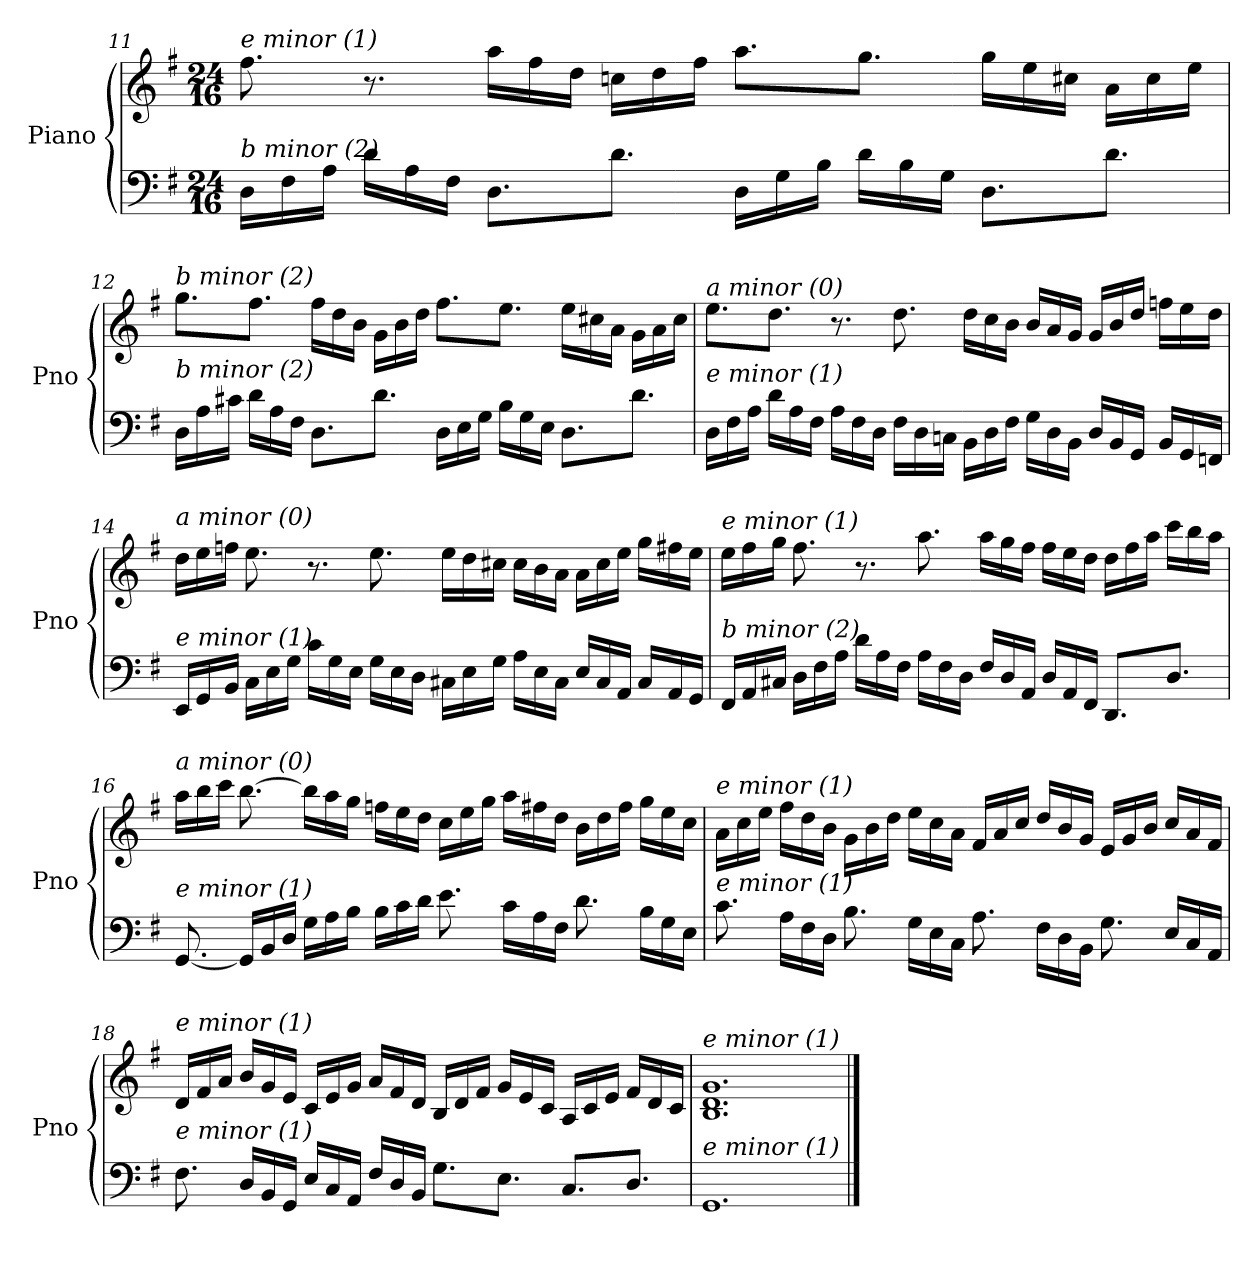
**kern	**kern
*part1	*part1
*staff2	*staff1
*I"Piano	*
*I'Pno	*
!!LO:PB:g=z
*clefF4	*clefG2
*k[f#]	*k[f#]
*G:	*G:
*M24/16	*M24/16
=11	=11
!	!LO:TX:i:t=e minor (1)
!LO:TX:i:t=b minor (2)	!
16D\LL	8.ff#\
16F#\	.
16A\JJ	.
16d\LL	8.r
16A\	.
16F#\JJ	.
8.D\L	16aa\LL
.	16ff#\
.	16dd\JJ
8.d\J	16ccn\LL
.	16dd\
.	16ff#\JJ
16D\LL	8.aa\L
16G\	.
16B\JJ	.
16d\LL	8.gg\J
16B\	.
16G\JJ	.
8.D\L	16gg\LL
.	16ee\
.	16cc#X\JJ
8.d\J	16a\LL
.	16cc#\
.	16ee\JJ
!!LO:LB:g=z
=12	=12
!	!LO:TX:i:t=b minor (2)
!LO:TX:i:t=b minor (2)	!
16D\LL	8.gg\L
16A\	.
16c#X\JJ	.
16d\LL	8.ff#\J
16A\	.
16F#\JJ	.
8.D\L	16ff#\LL
.	16dd\
.	16b\JJ
8.d\J	16g\LL
.	16b\
.	16dd\JJ
16D\LL	8.ff#\L
16E\	.
16G\JJ	.
16B\LL	8.ee\J
16G\	.
16E\JJ	.
8.D\L	16ee\LL
.	16cc#X\
.	16a\JJ
8.d\J	16g\LL
.	16a\
.	16cc#\JJ
!!LO:LB:g=z
=13	=13
!	!LO:TX:i:t=a minor (0)
!LO:TX:i:t=e minor (1)	!
16D\LL	8.ee\L
16F#\	.
16A\JJ	.
16d\LL	8.dd\J
16A\	.
16F#\JJ	.
16A\LL	8.r
16F#\	.
16D\JJ	.
16F#\LL	8.dd\
16D\	.
16Cn\JJ	.
16BB\LL	16dd\LL
16D\	16cc\
16F#\JJ	16b\JJ
16G\LL	16b/LL
16D\	16a/
16BB\JJ	16g/JJ
16D/LL	16g/LL
16BB/	16b/
16GG/JJ	16dd/JJ
16BB/LL	16ffn\LL
16GG/	16ee\
16FFn/JJ	16dd\JJ
!!LO:LB:g=z
=14	=14
!	!LO:TX:i:t=a minor (0)
!LO:TX:i:t=e minor (1)	!
16EE/LL	16dd\LL
16GG/	16ee\
16BB/JJ	16ffn\JJ
16C\LL	8.ee\
16E\	.
16G\JJ	.
16c\LL	8.r
16G\	.
16E\JJ	.
16G\LL	8.ee\
16E\	.
16D\JJ	.
16C#X\LL	16ee\LL
16E\	16dd\
16G\JJ	16cc#X\JJ
16A\LL	16cc#\LL
16E\	16b\
16C#\JJ	16a\JJ
16E/LL	16a\LL
16C#/	16cc#\
16AA/JJ	16ee\JJ
16C#/LL	16gg\LL
16AA/	16ff#X\
16GG/JJ	16ee\JJ
!!LO:LB:g=z
=15	=15
!	!LO:TX:i:t=e minor (1)
!LO:TX:i:t=b minor (2)	!
16FF#/LL	16ee\LL
16AA/	16ff#\
16C#X/JJ	16gg\JJ
16D\LL	8.ff#\
16F#\	.
16A\JJ	.
16d\LL	8.r
16A\	.
16F#\JJ	.
16A\LL	8.aa\
16F#\	.
16D\JJ	.
16F#/LL	16aa\LL
16D/	16gg\
16AA/JJ	16ff#\JJ
16D/LL	16ff#\LL
16AA/	16ee\
16FF#/JJ	16dd\JJ
8.DD/L	16dd\LL
.	16ff#\
.	16aa\JJ
8.D/J	16ccc\LL
.	16bb\
.	16aa\JJ
!!LO:PB:g=z
=16	=16
!	!LO:TX:i:t=a minor (0)
!LO:TX:i:t=e minor (1)	!
[8.GG/	16aa\LL
.	16bb\
.	16ccc\JJ
16GG/LL]	[8.bb\
16BB/	.
16D/JJ	.
16G\LL	16bb\LL]
16A\	16aa\
16B\JJ	16gg\JJ
16B\LL	16ffn\LL
16c\	16ee\
16d\JJ	16dd\JJ
8.e\	16cc\LL
.	16ee\
.	16gg\JJ
16c\LL	16aa\LL
16A\	16ff#X\
16F#\JJ	16dd\JJ
8.d\	16b\LL
.	16dd\
.	16ff#\JJ
16B\LL	16gg\LL
16G\	16ee\
16E\JJ	16cc\JJ
!!LO:PB:g=z
=17	=17
!	!LO:TX:i:t=e minor (1)
!LO:TX:i:t=e minor (1)	!
8.c\	16a\LL
.	16cc\
.	16ee\JJ
16A\LL	16ff#\LL
16F#\	16dd\
16D\JJ	16b\JJ
8.B\	16g\LL
.	16b\
.	16dd\JJ
16G\LL	16ee\LL
16E\	16cc\
16C\JJ	16a\JJ
8.A\	16f#/LL
.	16a/
.	16cc/JJ
16F#\LL	16dd/LL
16D\	16b/
16BB\JJ	16g/JJ
8.G\	16e/LL
.	16g/
.	16b/JJ
16E/LL	16cc/LL
16C/	16a/
16AA/JJ	16f#/JJ
!!LO:LB:g=z
=18	=18
!	!LO:TX:i:t=e minor (1)
!LO:TX:i:t=e minor (1)	!
8.F#\	16d/LL
.	16f#/
.	16a/JJ
16D/LL	16b/LL
16BB/	16g/
16GG/JJ	16e/JJ
16E/LL	16c/LL
16C/	16e/
16AA/JJ	16g/JJ
16F#/LL	16a/LL
16D/	16f#/
16BB/JJ	16d/JJ
8.G\L	16B/LL
.	16d/
.	16f#/JJ
8.E\J	16g/LL
.	16e/
.	16c/JJ
8.C/L	16A/LL
.	16c/
.	16e/JJ
8.D/J	16f#/LL
.	16d/
.	16c/JJ
=19	=19
!	!LO:TX:i:t=e minor (1)
!LO:TX:i:t=e minor (1)	!
1.GG	1.B 1.d 1.g
==	==
*-	*-
